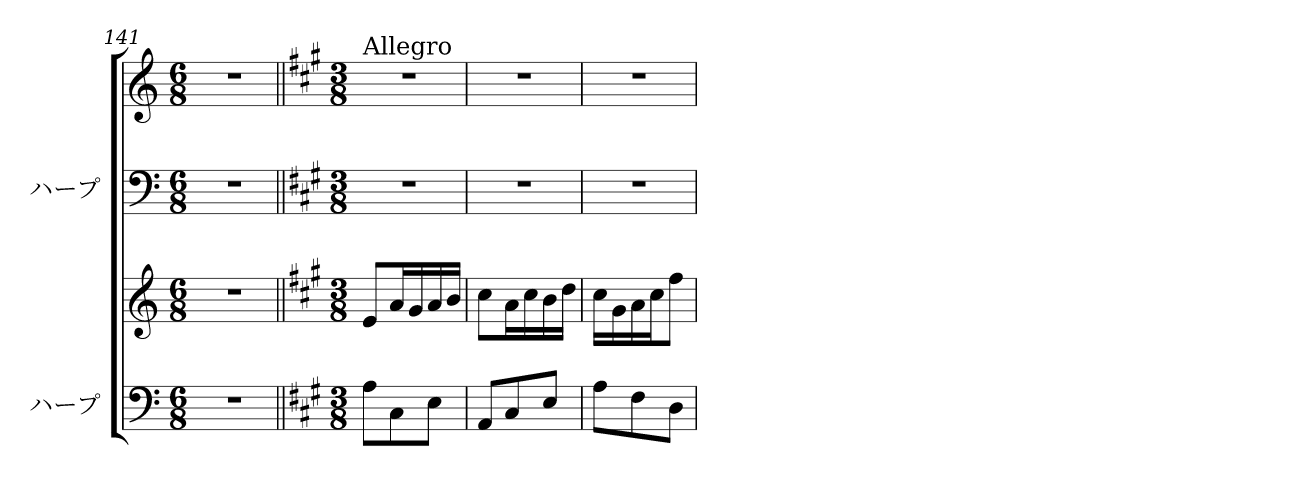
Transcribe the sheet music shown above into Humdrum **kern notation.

**kern	**kern	**kern	**kern
*part2	*part2	*part1	*part1
*staff4	*staff3	*staff2	*staff1
*I"ハープ	*	*I"ハープ	*
*clefF4	*clefG2	*clefF4	*clefG2
*k[]	*k[]	*k[]	*k[]
*M6/8	*M6/8	*M6/8	*M6/8
=141	=141	=141	=141
2.r	2.r	2.r	2.r
!!LO:PB:g=z
=142||	=142||	=142||	=142||
*k[f#c#g#]	*k[f#c#g#]	*k[f#c#g#]	*k[f#c#g#]
*M3/8	*M3/8	*M3/8	*M3/8
*	*	*	*MM120
!	!	!	!LO:TX:a:t=Allegro
8A\L	8e/L	4.r	4.r
8C#\	16a/L	.	.
.	16g#/	.	.
8E\J	16a/	.	.
.	16b/JJ	.	.
=143	=143	=143	=143
8AA/L	8cc#\L	4.r	4.r
8C#/	16a\L	.	.
.	16cc#\	.	.
8E/J	16b\	.	.
.	16dd\JJ	.	.
=144	=144	=144	=144
8A\L	16cc#\LL	4.r	4.r
.	16g#\	.	.
8F#\	16a\	.	.
.	16cc#\J	.	.
8D\J	8ff#\J	.	.
=	=	=	=
*-	*-	*-	*-
